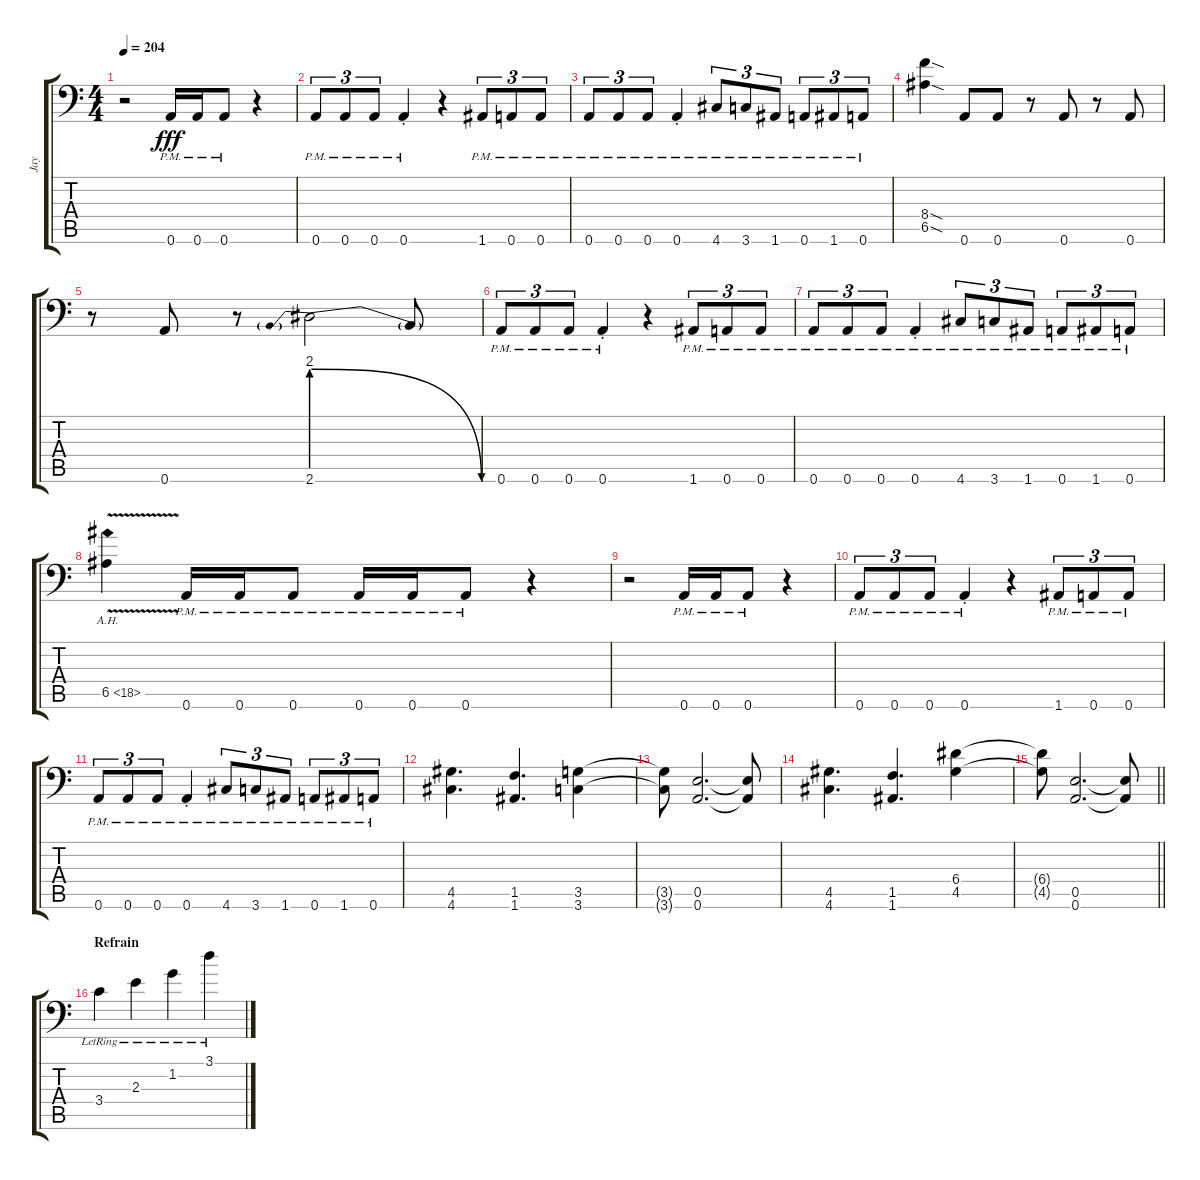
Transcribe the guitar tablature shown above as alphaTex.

\track ("Jay" "Jay") {instrument distortionguitar}
\staff {score tabs}
\tuning (B3 Gb3 D3 A2 E2 A1) {hide}
\ts (4 4)
\tempo 204
\clef f4
\ks c
r.2{dy fff} 0.6{pm}.16 0.6{pm}.16 0.6{pm}.8 r.4 |
0.6{pm}.8{tu (3 2)} 0.6{pm}.8{tu (3 2)} 0.6{pm}.8{tu (3 2)} 0.6{pm st}.4 r.4 1.6{pm}.8{tu (3 2)} 0.6{pm}.8{tu (3 2)} 0.6{pm}.8{tu (3 2)} |
0.6{pm}.8{tu (3 2)} 0.6{pm}.8{tu (3 2)} 0.6{pm}.8{tu (3 2)} 0.6{pm st}.4 4.6{pm}.8{tu (3 2)} 3.6{pm}.8{tu (3 2)} 1.6{pm}.8{tu (3 2)} 0.6{pm}.8{tu (3 2)} 1.6{pm}.8{tu (3 2)} 0.6{pm}.8{tu (3 2)} |
(8.4{sod} 6.5{sod}).4 0.6.8 0.6.8 r.8 0.6.8 r.8 0.6.8 |
r.8 0.6.8 r.8 2.6{be (prebendrelease 0 8 60 0)}.2 2.6{t}.8 |
0.6{pm}.8{tu (3 2)} 0.6{pm}.8{tu (3 2)} 0.6{pm}.8{tu (3 2)} 0.6{pm st}.4 r.4 1.6{pm}.8{tu (3 2)} 0.6{pm}.8{tu (3 2)} 0.6{pm}.8{tu (3 2)} |
0.6{pm}.8{tu (3 2)} 0.6{pm}.8{tu (3 2)} 0.6{pm}.8{tu (3 2)} 0.6{pm st}.4 4.6{pm}.8{tu (3 2)} 3.6{pm}.8{tu (3 2)} 1.6{pm}.8{tu (3 2)} 0.6{pm}.8{tu (3 2)} 1.6{pm}.8{tu (3 2)} 0.6{pm}.8{tu (3 2)} |
6.5{ah 12 v}.4 0.6{pm}.16 0.6{pm}.16 0.6{pm}.8 0.6{pm}.16 0.6{pm}.16 0.6{pm}.8 r.4 |
r.2 0.6{pm}.16 0.6{pm}.16 0.6{pm}.8 r.4 |
0.6{pm}.8{tu (3 2)} 0.6{pm}.8{tu (3 2)} 0.6{pm}.8{tu (3 2)} 0.6{pm st}.4 r.4 1.6{pm}.8{tu (3 2)} 0.6{pm}.8{tu (3 2)} 0.6{pm}.8{tu (3 2)} |
0.6{pm}.8{tu (3 2)} 0.6{pm}.8{tu (3 2)} 0.6{pm}.8{tu (3 2)} 0.6{pm st}.4 4.6{pm}.8{tu (3 2)} 3.6{pm}.8{tu (3 2)} 1.6{pm}.8{tu (3 2)} 0.6{pm}.8{tu (3 2)} 1.6{pm}.8{tu (3 2)} 0.6{pm}.8{tu (3 2)} |
(4.5 4.6).4{d} (1.5 1.6).4{d} (3.5 3.6).4 |
(3.5{t} 3.6{t}).8 (0.5 0.6).2{d} (0.5{t} 0.6{t}).8 |
(4.5 4.6).4{d} (1.5 1.6).4{d} (6.4 4.5).4 |
\barLineRight lightlight
(6.4{t} 4.5{t}).8 (0.5 0.6).2{d} (0.5{t} 0.6{t}).8 |
\section ("" "Refrain")
3.4{lr}.4{volume 12 balance 4 instrument electricguitarclean} 2.3{lr}.4 1.2{lr}.4 3.1{lr}.4
